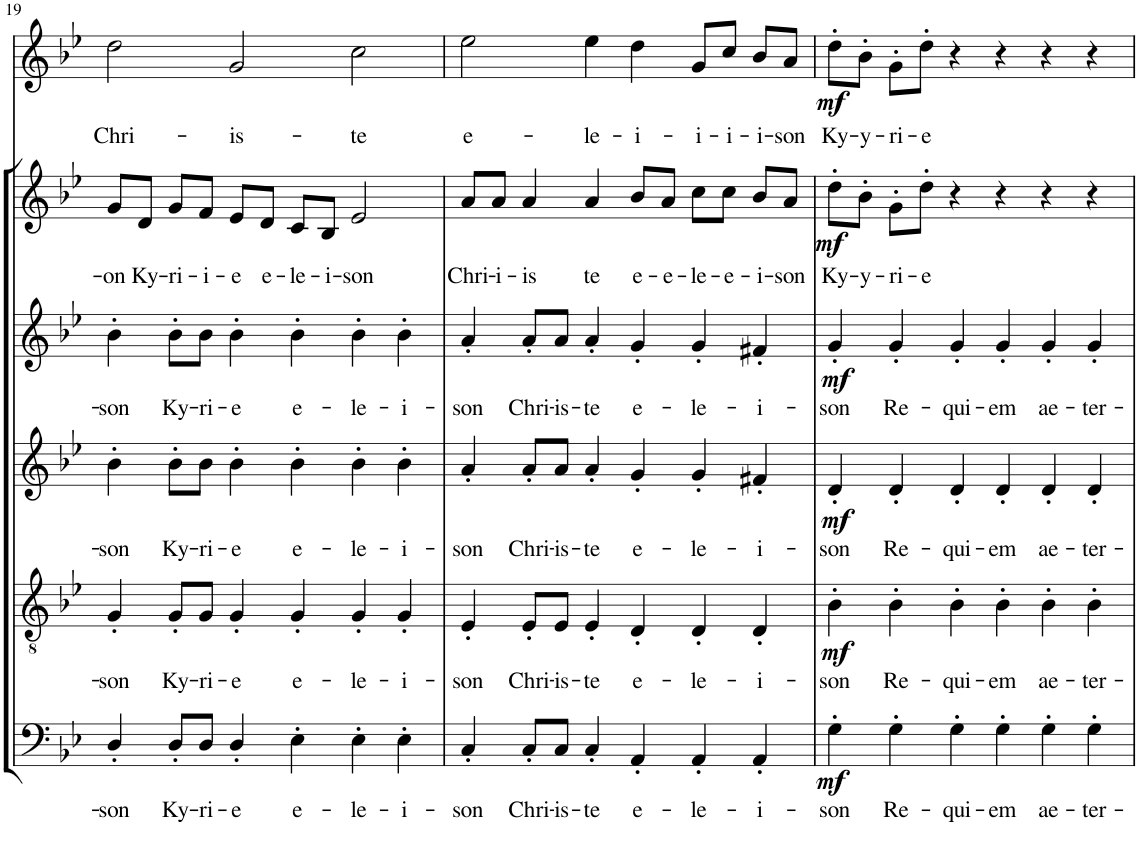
**kern	**text	**dynam	**kern	**text	**dynam	**kern	**text	**dynam	**kern	**text	**dynam	**kern	**text	**dynam	**kern	**text	**dynam
*part6	*part6	*part6	*part5	*part5	*part5	*part4	*part4	*part4	*part3	*part3	*part3	*part2	*part2	*part2	*part1	*part1	*part1
*staff6	*staff6	*staff6	*staff5	*staff5	*staff5	*staff4	*staff4	*staff4	*staff3	*staff3	*staff3	*staff2	*staff2	*staff2	*staff1	*staff1	*staff1
*I"Bassi	*	*	*I"Tenori	*	*	*I"Contralti I	*	*	*I"Contralti II	*	*	*I"Soprani	*	*	*I"Solo	*	*
!!LO:PB:g=z
*clefF4	*	*	*clefGv2	*	*	*clefG2	*	*	*clefG2	*	*	*clefG2	*	*	*clefG2	*	*
*	*	*	*	*	*	*	*	*	*	*	*	*Trd1c2	*	*	*Trd1c2	*	*
*k[b-e-]	*	*	*k[b-e-]	*	*	*k[b-e-]	*	*	*k[b-e-]	*	*	*k[b-e-]	*	*	*k[b-e-]	*	*
*B-:	*	*	*B-:	*	*	*B-:	*	*	*B-:	*	*	*B-:	*	*	*B-:	*	*
*M6/4	*	*	*M6/4	*	*	*M6/4	*	*	*M6/4	*	*	*M6/4	*	*	*M6/4	*	*
=19	=19	=19	=19	=19	=19	=19	=19	=19	=19	=19	=19	=19	=19	=19	=19	=19	=19
!	!LO:LY:b	!	!	!LO:LY:b	!	!	!LO:LY:b	!	!	!LO:LY:b	!	!	!LO:LY:b	!	!	!LO:LY:b	!
4D'/	-son	.	4G'/	-son	.	4b-'\	-son	.	4b-'\	-son	.	8g/L	-on	.	2dd\	Chri-	.
!	!	!	!	!	!	!	!	!	!	!	!	!	!LO:LY:b	!	!	!	!
.	.	.	.	.	.	.	.	.	.	.	.	8d/J	Ky-	.	.	.	.
!	!LO:LY:b	!	!	!LO:LY:b	!	!	!LO:LY:b	!	!	!LO:LY:b	!	!	!LO:LY:b	!	!	!	!
8D'/L	Ky-	.	8G'/L	Ky-	.	8b-'\L	Ky-	.	8b-'\L	Ky-	.	8g/L	-ri-	.	.	.	.
!	!LO:LY:b	!	!	!LO:LY:b	!	!	!LO:LY:b	!	!	!LO:LY:b	!	!	!LO:LY:b	!	!	!	!
8D/J	-ri-	.	8G/J	-ri-	.	8b-\J	-ri-	.	8b-\J	-ri-	.	8f/J	-i-	.	.	.	.
!	!LO:LY:b	!	!	!LO:LY:b	!	!	!LO:LY:b	!	!	!LO:LY:b	!	!	!LO:LY:b	!	!	!LO:LY:b	!
4D'/	-e	.	4G'/	-e	.	4b-'\	-e	.	4b-'\	-e	.	8e-/L	-e	.	2g/	-is-	.
!	!	!	!	!	!	!	!	!	!	!	!	!	!LO:LY:b	!	!	!	!
.	.	.	.	.	.	.	.	.	.	.	.	8d/J	e-	.	.	.	.
!	!LO:LY:b	!	!	!LO:LY:b	!	!	!LO:LY:b	!	!	!LO:LY:b	!	!	!LO:LY:b	!	!	!	!
4E-'\	e-	.	4G'/	e-	.	4b-'\	e-	.	4b-'\	e-	.	8c/L	-le-	.	.	.	.
!	!	!	!	!	!	!	!	!	!	!	!	!	!LO:LY:b	!	!	!	!
.	.	.	.	.	.	.	.	.	.	.	.	8B-/J	-i-	.	.	.	.
!	!LO:LY:b	!	!	!LO:LY:b	!	!	!LO:LY:b	!	!	!LO:LY:b	!	!	!LO:LY:b	!	!	!LO:LY:b	!
4E-'\	-le-	.	4G'/	-le-	.	4b-'\	-le-	.	4b-'\	-le-	.	2e-/	-son	.	2cc\	-te	.
!	!LO:LY:b	!	!	!LO:LY:b	!	!	!LO:LY:b	!	!	!LO:LY:b	!	!	!	!	!	!	!
4E-'\	-i-	.	4G'/	-i-	.	4b-'\	-i-	.	4b-'\	-i-	.	.	.	.	.	.	.
=20	=20	=20	=20	=20	=20	=20	=20	=20	=20	=20	=20	=20	=20	=20	=20	=20	=20
!	!LO:LY:b	!	!	!LO:LY:b	!	!	!LO:LY:b	!	!	!LO:LY:b	!	!	!LO:LY:b	!	!	!LO:LY:b	!
4C'/	-son	.	4E-'/	-son	.	4a'/	-son	.	4a'/	-son	.	8a/L	Chri-	.	2ee-\	e-	.
!	!	!	!	!	!	!	!	!	!	!	!	!	!LO:LY:b	!	!	!	!
.	.	.	.	.	.	.	.	.	.	.	.	8a/J	-i-	.	.	.	.
!	!LO:LY:b	!	!	!LO:LY:b	!	!	!LO:LY:b	!	!	!LO:LY:b	!	!	!LO:LY:b	!	!	!	!
8C'/L	Chri-	.	8E-'/L	Chri-	.	8a'/L	Chri-	.	8a'/L	Chri-	.	4a/	-is	.	.	.	.
!	!LO:LY:b	!	!	!LO:LY:b	!	!	!LO:LY:b	!	!	!LO:LY:b	!	!	!	!	!	!	!
8C/J	-is-	.	8E-/J	-is-	.	8a/J	-is-	.	8a/J	-is-	.	.	.	.	.	.	.
!	!LO:LY:b	!	!	!LO:LY:b	!	!	!LO:LY:b	!	!	!LO:LY:b	!	!	!LO:LY:b	!	!	!LO:LY:b	!
4C'/	-te	.	4E-'/	-te	.	4a'/	-te	.	4a'/	-te	.	4a/	te	.	4ee-\	-le-	.
!	!LO:LY:b	!	!	!LO:LY:b	!	!	!LO:LY:b	!	!	!LO:LY:b	!	!	!LO:LY:b	!	!	!LO:LY:b	!
4AA'/	e-	.	4D'/	e-	.	4g'/	e-	.	4g'/	e-	.	8b-/L	e-	.	4dd\	-i-	.
!	!	!	!	!	!	!	!	!	!	!	!	!	!LO:LY:b	!	!	!	!
.	.	.	.	.	.	.	.	.	.	.	.	8a/J	-e-	.	.	.	.
!	!LO:LY:b	!	!	!LO:LY:b	!	!	!LO:LY:b	!	!	!LO:LY:b	!	!	!LO:LY:b	!	!	!LO:LY:b	!
4AA'/	-le-	.	4D'/	-le-	.	4g'/	-le-	.	4g'/	-le-	.	8cc\L	-le-	.	8g/L	-i-	.
!	!	!	!	!	!	!	!	!	!	!	!	!	!LO:LY:b	!	!	!LO:LY:b	!
.	.	.	.	.	.	.	.	.	.	.	.	8cc\J	-e-	.	8cc/J	-i-	.
!	!LO:LY:b	!	!	!LO:LY:b	!	!	!LO:LY:b	!	!	!LO:LY:b	!	!	!LO:LY:b	!	!	!LO:LY:b	!
4AA'/	-i-	.	4D'/	-i-	.	4f#X'/	-i-	.	4f#X'/	-i-	.	8b-/L	-i-	.	8b-/L	-i-	.
!	!	!	!	!	!	!	!	!	!	!	!	!	!LO:LY:b	!	!	!LO:LY:b	!
.	.	.	.	.	.	.	.	.	.	.	.	8a/J	-son	.	8a/J	-son	.
=21	=21	=21	=21	=21	=21	=21	=21	=21	=21	=21	=21	=21	=21	=21	=21	=21	=21
!	!LO:LY:b	!LO:DY:b	!	!LO:LY:b	!LO:DY:b	!	!LO:LY:b	!LO:DY:b	!	!LO:LY:b	!LO:DY:b	!	!LO:LY:b	!LO:DY:b	!	!LO:LY:b	!LO:DY:b
4G'\	-son	mf	4B-'\	-son	mf	4d'/	-son	mf	4g'/	-son	mf	8dd'\L	Ky-	mf	8dd'\L	Ky-	mf
!	!	!	!	!	!	!	!	!	!	!	!	!	!LO:LY:b	!	!	!LO:LY:b	!
.	.	.	.	.	.	.	.	.	.	.	.	8b-'\J	-y-	.	8b-'\J	-y-	.
!	!LO:LY:b	!	!	!LO:LY:b	!	!	!LO:LY:b	!	!	!LO:LY:b	!	!	!LO:LY:b	!	!	!LO:LY:b	!
4G'\	Re-	.	4B-'\	Re-	.	4d'/	Re-	.	4g'/	Re-	.	8g'\L	-ri-	.	8g'\L	-ri-	.
!	!	!	!	!	!	!	!	!	!	!	!	!	!LO:LY:b	!	!	!LO:LY:b	!
.	.	.	.	.	.	.	.	.	.	.	.	8dd'\J	-e	.	8dd'\J	-e	.
!	!LO:LY:b	!	!	!LO:LY:b	!	!	!LO:LY:b	!	!	!LO:LY:b	!	!	!	!	!	!	!
4G'\	-qui-	.	4B-'\	-qui-	.	4d'/	-qui-	.	4g'/	-qui-	.	4r	.	.	4r	.	.
!	!LO:LY:b	!	!	!LO:LY:b	!	!	!LO:LY:b	!	!	!LO:LY:b	!	!	!	!	!	!	!
4G'\	-em	.	4B-'\	-em	.	4d'/	-em	.	4g'/	-em	.	4r	.	.	4r	.	.
!	!LO:LY:b	!	!	!LO:LY:b	!	!	!LO:LY:b	!	!	!LO:LY:b	!	!	!	!	!	!	!
4G'\	ae-	.	4B-'\	ae-	.	4d'/	ae-	.	4g'/	ae-	.	4r	.	.	4r	.	.
!	!LO:LY:b	!	!	!LO:LY:b	!	!	!LO:LY:b	!	!	!LO:LY:b	!	!	!	!	!	!	!
4G'\	-ter-	.	4B-'\	-ter-	.	4d'/	-ter-	.	4g'/	-ter-	.	4r	.	.	4r	.	.
=	=	=	=	=	=	=	=	=	=	=	=	=	=	=	=	=	=
*-	*-	*-	*-	*-	*-	*-	*-	*-	*-	*-	*-	*-	*-	*-	*-	*-	*-
